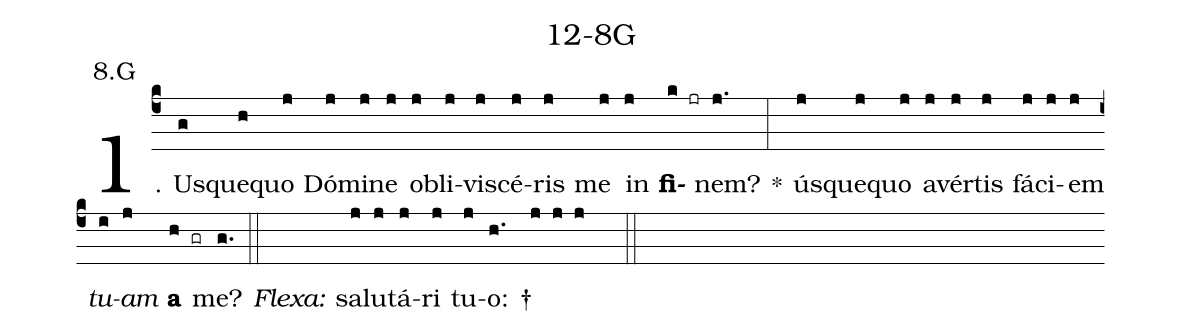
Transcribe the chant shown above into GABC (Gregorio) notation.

name: 12-8G;
annotation: 8.G;
%%
(c4)1. Us(g)que(h)quo(j) Dó(j)mi(j)ne(j) ob(j)li(j)vi(j)scé(j)ris(j) me(j) in(j) <b>fi</b>(k jr)nem?(j.) *(:) ús(j)que(j)quo(j) a(j)vér(j)tis(j) fá(j)ci(j)em(j) <i>tu</i>(i)<i>am</i>(j) <b>a</b>(h gr) me?(g.) (::)
<i>Flexa:</i>(////)  sa(j)lu(j)tá(j)ri(j) tu(j)o: †(h.//// j j j  ::)
